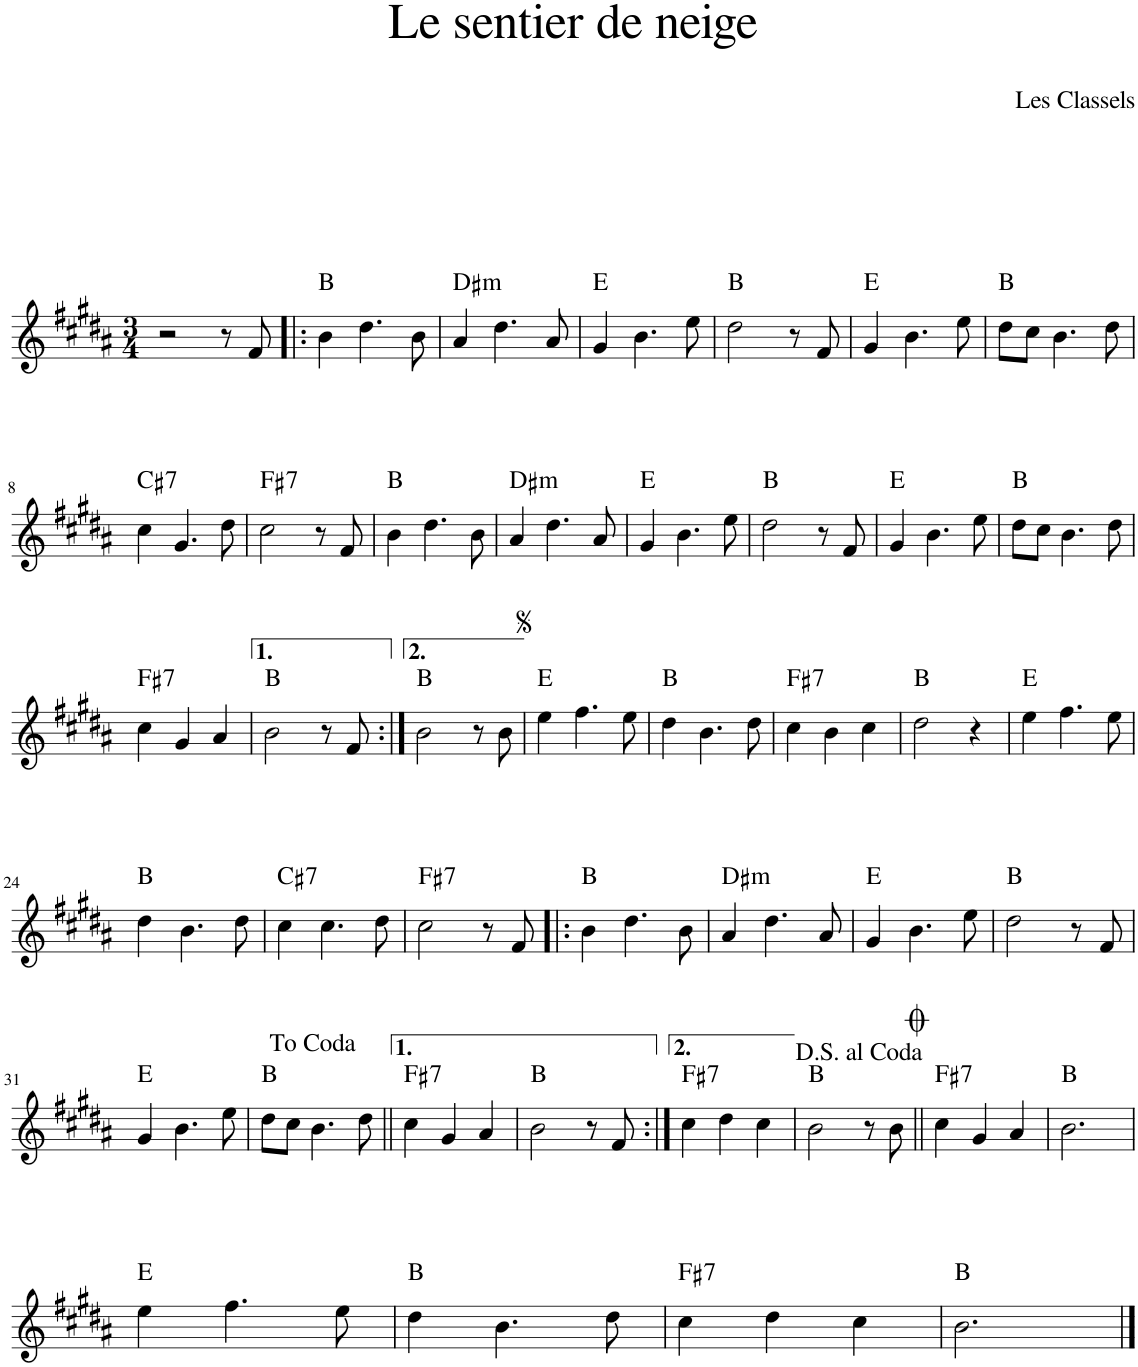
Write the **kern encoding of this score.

**kern	**harte
*part1	*part1
*staff1	*
*I"Piano	*
*I'Pno.	*
*clefG2	*
*k[f#c#g#d#a#]	*
*M3/4	*
=1	=1
2r	.
8r	.
8f#/	.
=2!|:	=2!|:
4b\	B:maj
4.dd#\	.
8b\	.
=3	=3
!	!LO:H:kt=m
4a#/	D#:min
4.dd#\	.
8a#/	.
=4	=4
4g#/	E:maj
4.b\	.
8ee\	.
=5	=5
2dd#\	B:maj
8r	.
8f#/	.
=6	=6
4g#/	E:maj
4.b\	.
8ee\	.
=7	=7
8dd#\L	B:maj
8cc#\J	.
4.b\	.
8dd#\	.
!!LO:LB:g=z
=8	=8
!	!LO:H:kt=7
4cc#\	C#:7
4.g#/	.
8dd#\	.
=9	=9
!	!LO:H:kt=7
2cc#\	F#:7
8r	.
8f#/	.
=10	=10
4b\	B:maj
4.dd#\	.
8b\	.
=11	=11
!	!LO:H:kt=m
4a#/	D#:min
4.dd#\	.
8a#/	.
=12	=12
4g#/	E:maj
4.b\	.
8ee\	.
=13	=13
2dd#\	B:maj
8r	.
8f#/	.
=14	=14
4g#/	E:maj
4.b\	.
8ee\	.
=15	=15
8dd#\L	B:maj
8cc#\J	.
4.b\	.
8dd#\	.
!!LO:LB:g=z
=16	=16
!	!LO:H:kt=7
4cc#\	F#:7
4g#/	.
4a#/	.
=17	=17
2b\	B:maj
8r	.
8f#/	.
=18:|!	=18:|!
2b\	B:maj
8r	.
8b\	.
=19	=19
4ee\	E:maj
4.ff#\	.
8ee\	.
=20	=20
4dd#\	B:maj
4.b\	.
8dd#\	.
=21	=21
!	!LO:H:kt=7
4cc#\	F#:7
4b\	.
4cc#\	.
=22	=22
2dd#\	B:maj
4r	.
=23	=23
4ee\	E:maj
4.ff#\	.
8ee\	.
!!LO:LB:g=z
=24	=24
4dd#\	B:maj
4.b\	.
8dd#\	.
=25	=25
!	!LO:H:kt=7
4cc#\	C#:7
4.cc#\	.
8dd#\	.
=26	=26
!	!LO:H:kt=7
2cc#\	F#:7
8r	.
8f#/	.
=27!|:	=27!|:
4b\	B:maj
4.dd#\	.
8b\	.
=28	=28
!	!LO:H:kt=m
4a#/	D#:min
4.dd#\	.
8a#/	.
=29	=29
4g#/	E:maj
4.b\	.
8ee\	.
=30	=30
2dd#\	B:maj
8r	.
8f#/	.
!!LO:LB:g=z
=31	=31
4g#/	E:maj
4.b\	.
8ee\	.
=32	=32
8dd#\L	B:maj
8cc#\J	.
4.b\	.
8dd#\	.
=33||	=33||
!	!LO:H:kt=7
4cc#\	F#:7
4g#/	.
4a#/	.
=34	=34
2b\	B:maj
8r	.
8f#/	.
=35:|!	=35:|!
!	!LO:H:kt=7
4cc#\	F#:7
4dd#\	.
4cc#\	.
=36	=36
2b\	B:maj
8r	.
8b\	.
=37||	=37||
!	!LO:H:kt=7
4cc#\	F#:7
4g#/	.
4a#/	.
=38	=38
2.b\	B:maj
!!LO:LB:g=z
=39	=39
4ee\	E:maj
4.ff#\	.
8ee\	.
=40	=40
4dd#\	B:maj
4.b\	.
8dd#\	.
=41	=41
!	!LO:H:kt=7
4cc#\	F#:7
4dd#\	.
4cc#\	.
=42	=42
2.b\	B:maj
==	==
*-	*-
